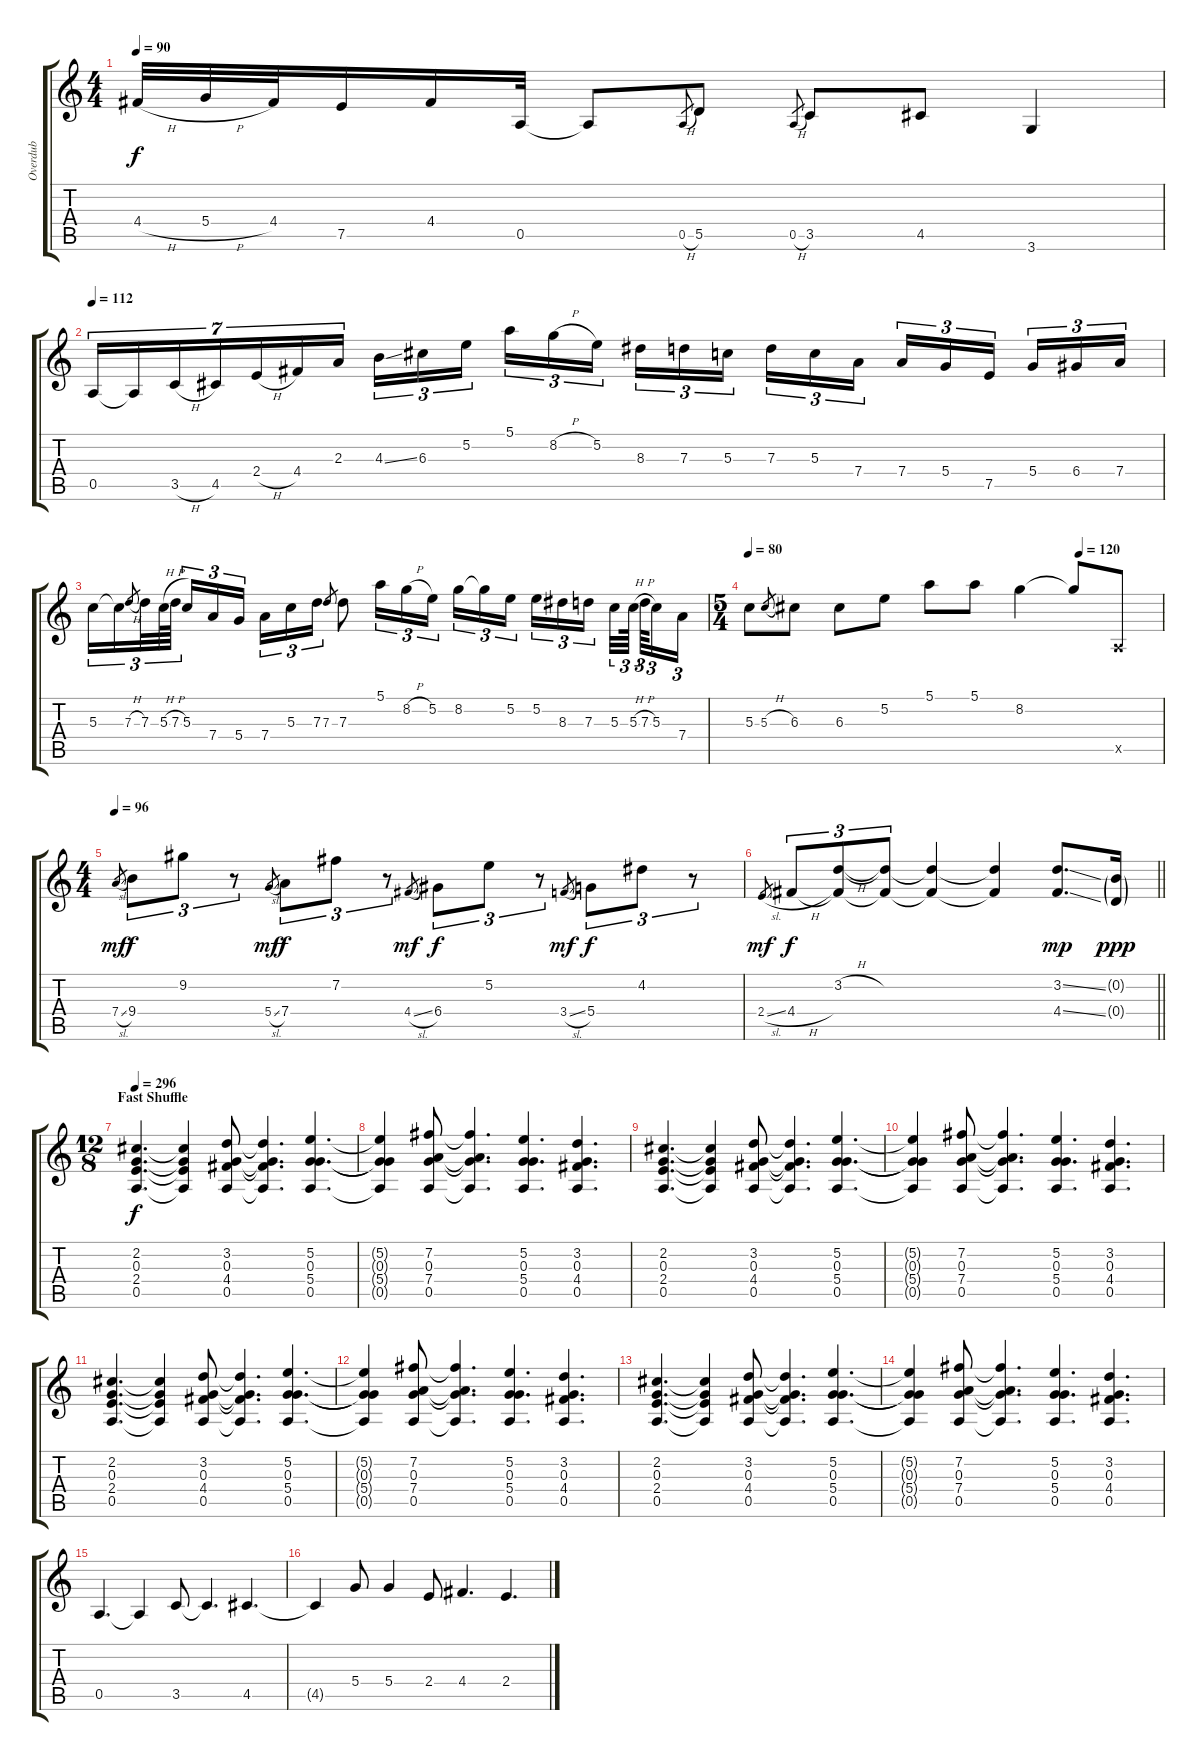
\track ("Overdub" "Overdub") {instrument fretlessbass}
\staff {score tabs}
\tuning (E4 B3 G3 D3 A2 E2) {hide}
\ts (4 4)
\tempo 90
\clef g2
\ks c
4.4{h}.32{dy f} 5.4{h}.32 4.4.32 7.5.16 4.4.16 0.5.32 0.5{t}.8 0.5{h}.8{gr} 5.5.8 0.5{h}.8{gr} 3.5.8 4.5.8 3.6.4 |
\tempo 112
0.5.16{tu (7 4)} 0.5{t}.16{tu (7 4)} 3.5{h}.16{tu (7 4)} 4.5.16{tu (7 4)} 2.4{h}.16{tu (7 4)} 4.4.16{tu (7 4)} 2.3.16{tu (7 4)} 4.3{ss}.16{tu (3 2)} 6.3.16{tu (3 2)} 5.2.16{tu (3 2)} 5.1.16{tu (3 2)} 8.2{h}.16{tu (3 2)} 5.2.16{tu (3 2)} 8.3.16{tu (3 2)} 7.3.16{tu (3 2)} 5.3.16{tu (3 2)} 7.3.16{tu (3 2)} 5.3.16{tu (3 2)} 7.4.16{tu (3 2)} 7.4.16{tu (3 2)} 5.4.16{tu (3 2)} 7.5.16{tu (3 2)} 5.4.16{tu (3 2)} 6.4.16{tu (3 2)} 7.4.16{tu (3 2)} |
5.3.16{tu (3 2)} 5.3{t}.16{tu (3 2)} 7.3{h}.8{gr} 7.3.32{tu (3 2)} 5.3{h}.64{tu (3 2)} 7.3{h}.64{tu (3 2)} 5.3.16{tu (3 2)} 7.4.16{tu (3 2)} 5.4.16{tu (3 2)} 7.4.16{tu (3 2)} 5.3.16{tu (3 2)} 7.3.16{tu (3 2)} 7.3.8{gr} 7.3.8 5.1.16{tu (3 2)} 8.2{h}.16{tu (3 2)} 5.2.16{tu (3 2)} 8.2.16{tu (3 2)} 8.2{t}.16{tu (3 2)} 5.2.16{tu (3 2)} 5.2.16{tu (3 2)} 8.3.16{tu (3 2)} 7.3.16{tu (3 2)} 5.3.32{tu (3 2)} 5.3{h}.64{tu (3 2)} 7.3{h}.64{tu (3 2)} 5.3.16{tu (3 2)} 7.4.16{tu (3 2)} |
\ts (5 4)
\tempo 80
\tempo (120 0.8)
5.3.8 5.3{h}.8{gr} 6.3.8 6.3.8 5.2.8 5.1.8 5.1.8 8.2.4 8.2{t}.8 0.5{x}.8 |
\ts (4 4)
\tempo 96
7.4{sl}.8{gr dy mf} 9.4.8{tu (3 2) dy f} 9.2.8{tu (3 2)} r.8{tu (3 2)} 5.4{sl}.8{gr dy mf} 7.4.8{tu (3 2) dy f} 7.2.8{tu (3 2)} r.8{tu (3 2)} 4.4{sl}.8{gr dy mf} 6.4.8{tu (3 2) dy f} 5.2.8{tu (3 2)} r.8{tu (3 2)} 3.4{sl}.8{gr dy mf} 5.4.8{tu (3 2) dy f} 4.2.8{tu (3 2)} r.8{tu (3 2)} |
\barLineRight lightlight
2.4{sl}.8{gr dy mf} 4.4{h}.8{tu (3 2) dy f} (3.2{h} 4.4{t}).8{tu (3 2)} (3.2{t} 4.4{t}).8{tu (3 2)} (3.2{t} 4.4{t}).4 (3.2{t} 4.4{t}).4 (3.2{ss} 4.4{ss}).8{d dy mp} (0.2{g} 0.4{g}).16{dy ppp} |
\ts (12 8)
\section ("" "Fast Shuffle")
\tempo 296
(2.2 0.3 2.4 0.5).4{d dy f} (2.2{t} 0.3{t} 2.4{t} 0.5{t}).4 (3.2 0.3 4.4 0.5).8 (3.2{t} 0.3{t} 4.4{t} 0.5{t}).4{d} (5.2 0.3 5.4 0.5).4{d} |
(5.2{t} 0.3{t} 5.4{t} 0.5{t}).4 (7.2 0.3 7.4 0.5).8 (7.2{t} 0.3{t} 7.4{t} 0.5{t}).4{d} (5.2 0.3 5.4 0.5).4{d} (3.2 0.3 4.4 0.5).4{d} |
(2.2 0.3 2.4 0.5).4{d} (2.2{t} 0.3{t} 2.4{t} 0.5{t}).4 (3.2 0.3 4.4 0.5).8 (3.2{t} 0.3{t} 4.4{t} 0.5{t}).4{d} (5.2 0.3 5.4 0.5).4{d} |
(5.2{t} 0.3{t} 5.4{t} 0.5{t}).4 (7.2 0.3 7.4 0.5).8 (7.2{t} 0.3{t} 7.4{t} 0.5{t}).4{d} (5.2 0.3 5.4 0.5).4{d} (3.2 0.3 4.4 0.5).4{d} |
(2.2 0.3 2.4 0.5).4{d} (2.2{t} 0.3{t} 2.4{t} 0.5{t}).4 (3.2 0.3 4.4 0.5).8 (3.2{t} 0.3{t} 4.4{t} 0.5{t}).4{d} (5.2 0.3 5.4 0.5).4{d} |
(5.2{t} 0.3{t} 5.4{t} 0.5{t}).4 (7.2 0.3 7.4 0.5).8 (7.2{t} 0.3{t} 7.4{t} 0.5{t}).4{d} (5.2 0.3 5.4 0.5).4{d} (3.2 0.3 4.4 0.5).4{d} |
(2.2 0.3 2.4 0.5).4{d} (2.2{t} 0.3{t} 2.4{t} 0.5{t}).4 (3.2 0.3 4.4 0.5).8 (3.2{t} 0.3{t} 4.4{t} 0.5{t}).4{d} (5.2 0.3 5.4 0.5).4{d} |
(5.2{t} 0.3{t} 5.4{t} 0.5{t}).4 (7.2 0.3 7.4 0.5).8 (7.2{t} 0.3{t} 7.4{t} 0.5{t}).4{d} (5.2 0.3 5.4 0.5).4{d} (3.2 0.3 4.4 0.5).4{d} |
0.5.4{d} 0.5{t}.4 3.5.8 3.5{t}.4{d} 4.5.4{d} |
4.5{t}.4 5.4.8 5.4.4 2.4.8 4.4.4{d} 2.4.4{d}
